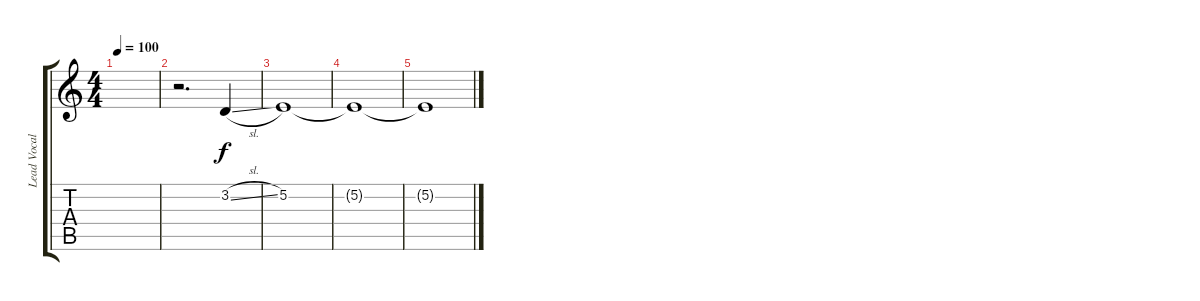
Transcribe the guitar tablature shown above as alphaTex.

\track ("Lead Vocal" "Lead Vocal") {instrument pad4choir}
\staff {score tabs}
\tuning (E4 B3 G3 D3 A2 E2) {hide}
\ts (4 4)
\tempo 100
\clef g2
\ks c
|
r.2{d} 3.2{sl}.4 |
5.2.1 |
5.2{t}.1{dy f} |
5.2{t}.1
